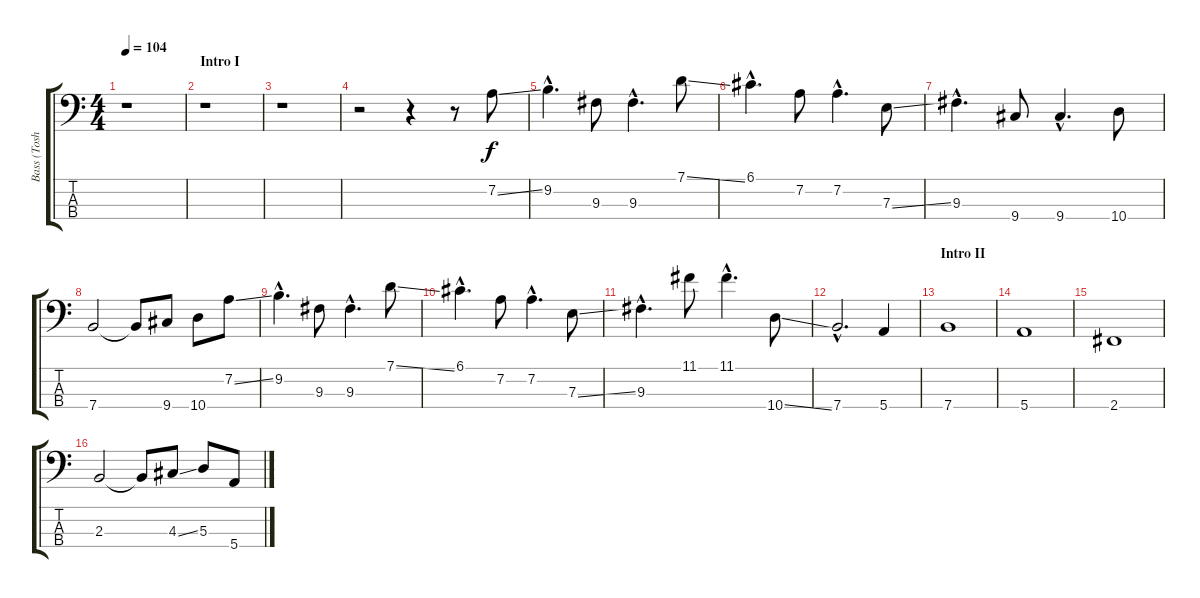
\track ("Bass (Toshiya)" "Bass (Tosh") {instrument electricbasspick}
\staff {score tabs}
\tuning (G2 D2 A1 E1) {hide}
\ts (4 4)
\tempo 104
\clef f4
\ks c
r.1{dy f instrument electricbasspick} |
\section ("" "Intro I")
r.1 |
r.1 |
r.2 r.4 r.8 7.2{ss}.8 |
9.2{hac}.4{d} 9.3.8 9.3{hac}.4{d} 7.1{ss}.8 |
6.1{hac}.4{d} 7.2.8 7.2{hac}.4{d} 7.3{ss}.8 |
9.3{hac}.4{d} 9.4.8 9.4{hac}.4{d} 10.4.8 |
7.4.2 7.4{t}.8 9.4.8 10.4.8 7.2{ss}.8 |
9.2{hac}.4{d} 9.3.8 9.3{hac}.4{d} 7.1{ss}.8 |
6.1{hac}.4{d} 7.2.8 7.2{hac}.4{d} 7.3{ss}.8 |
9.3{hac}.4{d} 11.1.8 11.1{hac}.4{d} 10.4{ss}.8 |
7.4{hac}.2{d} 5.4.4 |
\section ("" "Intro II")
7.4.1 |
5.4.1 |
2.4.1 |
2.3.2 2.3{t}.8 4.3{ss}.8 5.3.8 5.4.8
